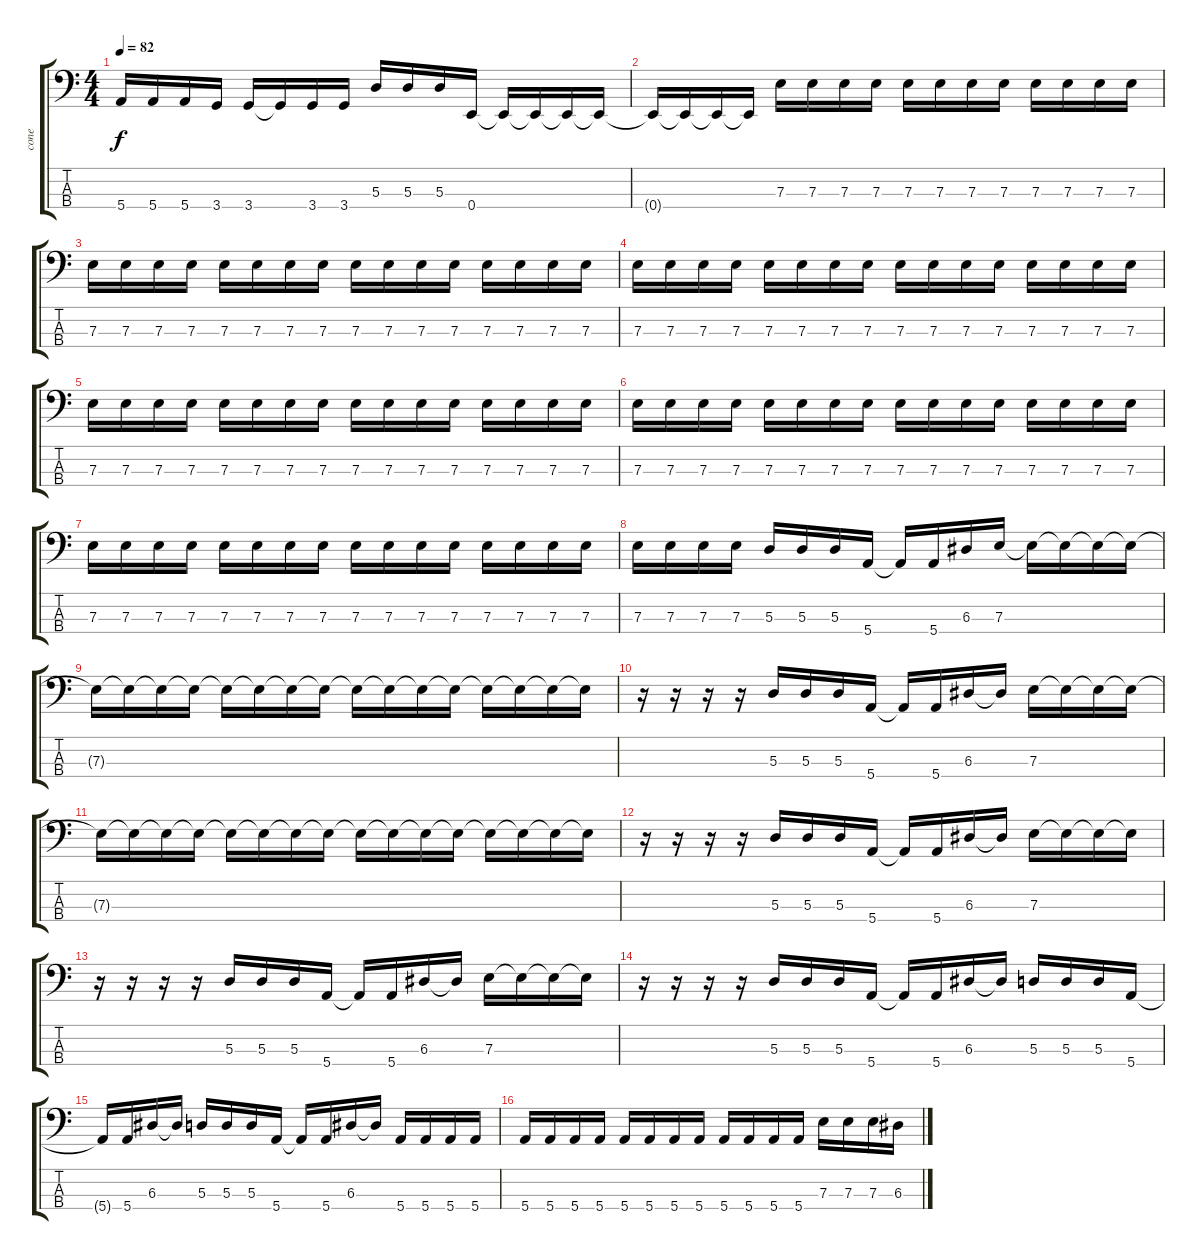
\track ("cone" "cone") {instrument electricbasspick}
\staff {score tabs}
\tuning (G2 D2 A1 E1) {hide}
\ts (4 4)
\tempo 82
\clef f4
\ks c
5.4.16{dy f} 5.4.16 5.4.16 3.4.16 3.4.16 3.4{t}.16 3.4.16 3.4.16 5.3.16 5.3.16 5.3.16 0.4.16 0.4{t}.16 0.4{t}.16 0.4{t}.16 0.4{t}.16 |
0.4{t}.16 0.4{t}.16 0.4{t}.16 0.4{t}.16 7.3.16 7.3.16 7.3.16 7.3.16 7.3.16 7.3.16 7.3.16 7.3.16 7.3.16 7.3.16 7.3.16 7.3.16 |
7.3.16 7.3.16 7.3.16 7.3.16 7.3.16 7.3.16 7.3.16 7.3.16 7.3.16 7.3.16 7.3.16 7.3.16 7.3.16 7.3.16 7.3.16 7.3.16 |
7.3.16 7.3.16 7.3.16 7.3.16 7.3.16 7.3.16 7.3.16 7.3.16 7.3.16 7.3.16 7.3.16 7.3.16 7.3.16 7.3.16 7.3.16 7.3.16 |
7.3.16 7.3.16 7.3.16 7.3.16 7.3.16 7.3.16 7.3.16 7.3.16 7.3.16 7.3.16 7.3.16 7.3.16 7.3.16 7.3.16 7.3.16 7.3.16 |
7.3.16 7.3.16 7.3.16 7.3.16 7.3.16 7.3.16 7.3.16 7.3.16 7.3.16 7.3.16 7.3.16 7.3.16 7.3.16 7.3.16 7.3.16 7.3.16 |
7.3.16 7.3.16 7.3.16 7.3.16 7.3.16 7.3.16 7.3.16 7.3.16 7.3.16 7.3.16 7.3.16 7.3.16 7.3.16 7.3.16 7.3.16 7.3.16 |
7.3.16 7.3.16 7.3.16 7.3.16 5.3.16 5.3.16 5.3.16 5.4.16 5.4{t}.16 5.4.16 6.3.16 7.3.16 7.3{t}.16 7.3{t}.16 7.3{t}.16 7.3{t}.16 |
7.3{t}.16 7.3{t}.16 7.3{t}.16 7.3{t}.16 7.3{t}.16 7.3{t}.16 7.3{t}.16 7.3{t}.16 7.3{t}.16 7.3{t}.16 7.3{t}.16 7.3{t}.16 7.3{t}.16 7.3{t}.16 7.3{t}.16 7.3{t}.16 |
r.16 r.16 r.16 r.16 5.3.16 5.3.16 5.3.16 5.4.16 5.4{t}.16 5.4.16 6.3.16 6.3{t}.16 7.3.16 7.3{t}.16 7.3{t}.16 7.3{t}.16 |
7.3{t}.16 7.3{t}.16 7.3{t}.16 7.3{t}.16 7.3{t}.16 7.3{t}.16 7.3{t}.16 7.3{t}.16 7.3{t}.16 7.3{t}.16 7.3{t}.16 7.3{t}.16 7.3{t}.16 7.3{t}.16 7.3{t}.16 7.3{t}.16 |
r.16 r.16 r.16 r.16 5.3.16 5.3.16 5.3.16 5.4.16 5.4{t}.16 5.4.16 6.3.16 6.3{t}.16 7.3.16 7.3{t}.16 7.3{t}.16 7.3{t}.16 |
r.16 r.16 r.16 r.16 5.3.16 5.3.16 5.3.16 5.4.16 5.4{t}.16 5.4.16 6.3.16 6.3{t}.16 7.3.16 7.3{t}.16 7.3{t}.16 7.3{t}.16 |
r.16 r.16 r.16 r.16 5.3.16 5.3.16 5.3.16 5.4.16 5.4{t}.16 5.4.16 6.3.16 6.3{t}.16 5.3.16 5.3.16 5.3.16 5.4.16 |
5.4{t}.16 5.4.16 6.3.16 6.3{t}.16 5.3.16 5.3.16 5.3.16 5.4.16 5.4{t}.16 5.4.16 6.3.16 6.3{t}.16 5.4.16 5.4.16 5.4.16 5.4.16 |
5.4.16 5.4.16 5.4.16 5.4.16 5.4.16 5.4.16 5.4.16 5.4.16 5.4.16 5.4.16 5.4.16 5.4.16 7.3.16 7.3.16 7.3.16 6.3.16
